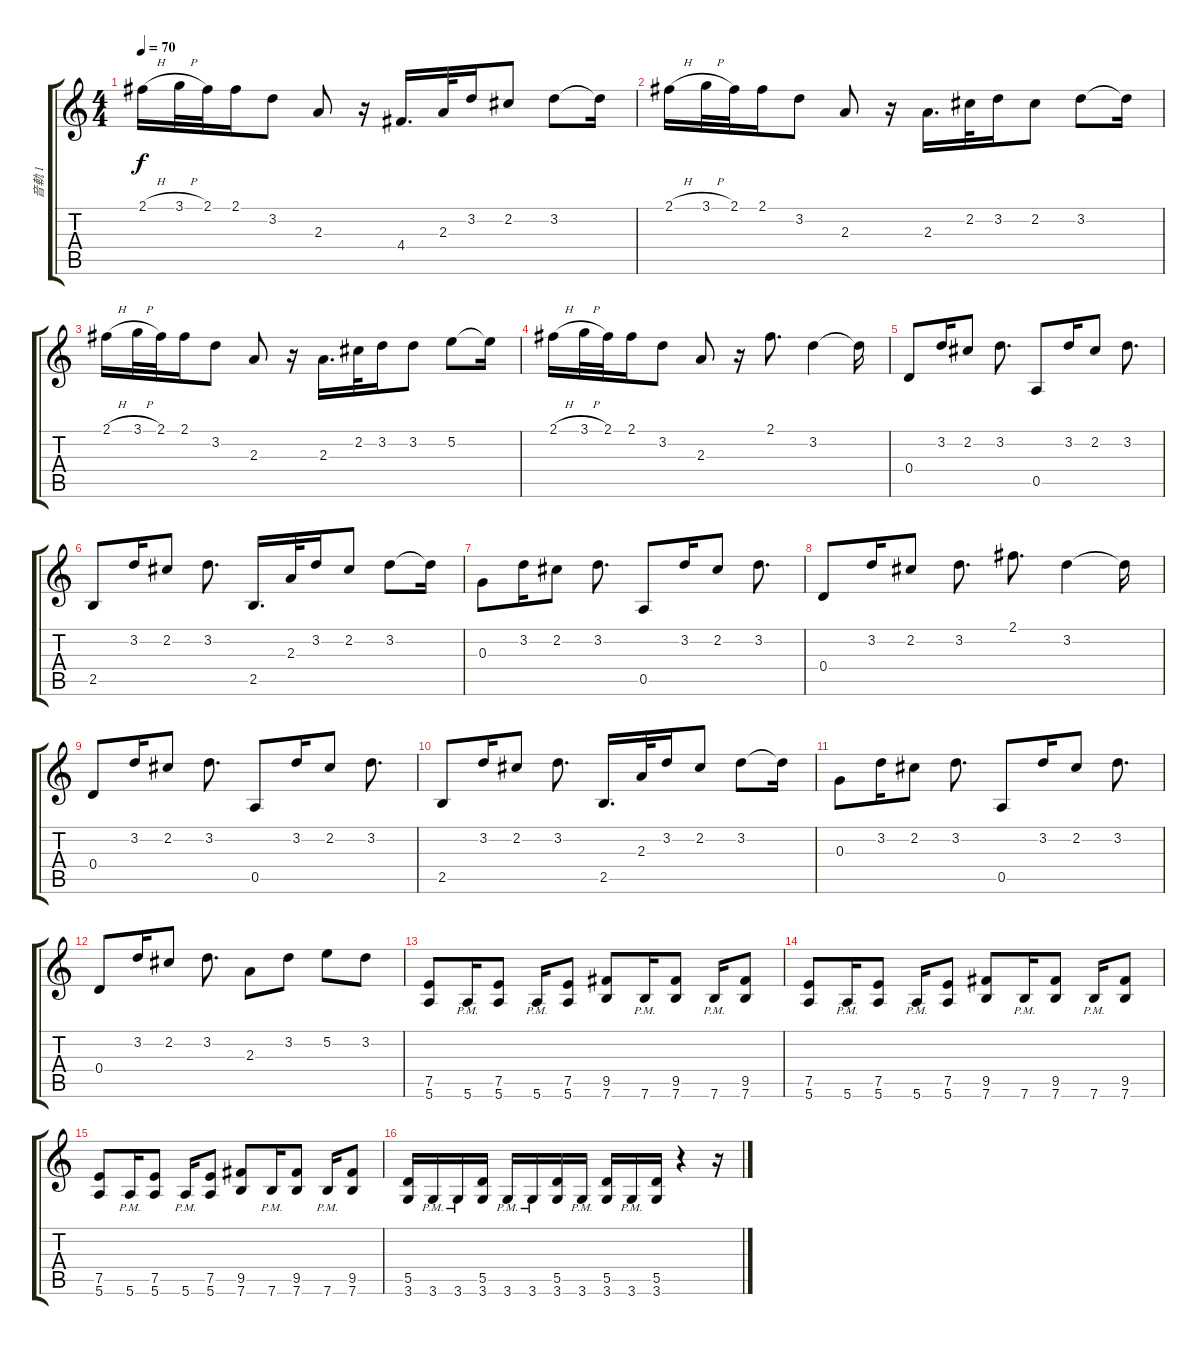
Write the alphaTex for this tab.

\track ("音軌 1" "音軌 1") {instrument electricguitarjazz}
\staff {score tabs}
\tuning (E4 B3 G3 D3 A2 E2) {hide}
\ts (4 4)
\tempo 70
\clef g2
\ks c
2.1{h}.16{dy f instrument electricguitarjazz} 3.1{h}.32 2.1.32 2.1.16 3.2.8 2.3.8 r.16 4.4.16{d} 2.3.32 3.2.16 2.2.8 3.2.8 3.2{t}.16 |
2.1{h}.16 3.1{h}.32 2.1.32 2.1.16 3.2.8 2.3.8 r.16 2.3.16{d} 2.2.32 3.2.16 2.2.8 3.2.8 3.2{t}.16 |
2.1{h}.16 3.1{h}.32 2.1.32 2.1.16 3.2.8 2.3.8 r.16 2.3.16{d} 2.2.32 3.2.16 3.2.8 5.2.8 5.2{t}.16 |
2.1{h}.16 3.1{h}.32 2.1.32 2.1.16 3.2.8 2.3.8 r.16 2.1.8{d} 3.2.4 3.2{t}.16 |
0.4.8 3.2.16 2.2.8 3.2.8{d} 0.5.8 3.2.16 2.2.8 3.2.8{d} |
2.5.8 3.2.16 2.2.8 3.2.8{d} 2.5.16{d} 2.3.32 3.2.16 2.2.8 3.2.8 3.2{t}.16 |
0.3.8 3.2.16 2.2.8 3.2.8{d} 0.5.8 3.2.16 2.2.8 3.2.8{d} |
0.4.8 3.2.16 2.2.8 3.2.8{d} 2.1.8{d} 3.2.4 3.2{t}.16 |
0.4.8 3.2.16 2.2.8 3.2.8{d} 0.5.8 3.2.16 2.2.8 3.2.8{d} |
2.5.8 3.2.16 2.2.8 3.2.8{d} 2.5.16{d} 2.3.32 3.2.16 2.2.8 3.2.8 3.2{t}.16 |
0.3.8 3.2.16 2.2.8 3.2.8{d} 0.5.8 3.2.16 2.2.8 3.2.8{d} |
0.4.8 3.2.16 2.2.8 3.2.8{d} 2.3.8 3.2.8 5.2.8 3.2.8 |
(7.5 5.6).8{instrument overdrivenguitar} 5.6{pm}.16 (7.5 5.6).8 5.6{pm}.16 (7.5 5.6).8 (9.5 7.6).8 7.6{pm}.16 (9.5 7.6).8 7.6{pm}.16 (9.5 7.6).8 |
(7.5 5.6).8 5.6{pm}.16 (7.5 5.6).8 5.6{pm}.16 (7.5 5.6).8 (9.5 7.6).8 7.6{pm}.16 (9.5 7.6).8 7.6{pm}.16 (9.5 7.6).8 |
(7.5 5.6).8 5.6{pm}.16 (7.5 5.6).8 5.6{pm}.16 (7.5 5.6).8 (9.5 7.6).8 7.6{pm}.16 (9.5 7.6).8 7.6{pm}.16 (9.5 7.6).8 |
(5.5 3.6).16 3.6{pm}.16 3.6{pm}.16 (5.5 3.6).16 3.6{pm}.16 3.6{pm}.16 (5.5 3.6).16 3.6{pm}.16 (5.5 3.6).16 3.6{pm}.16 (5.5 3.6).16 r.4 r.16
